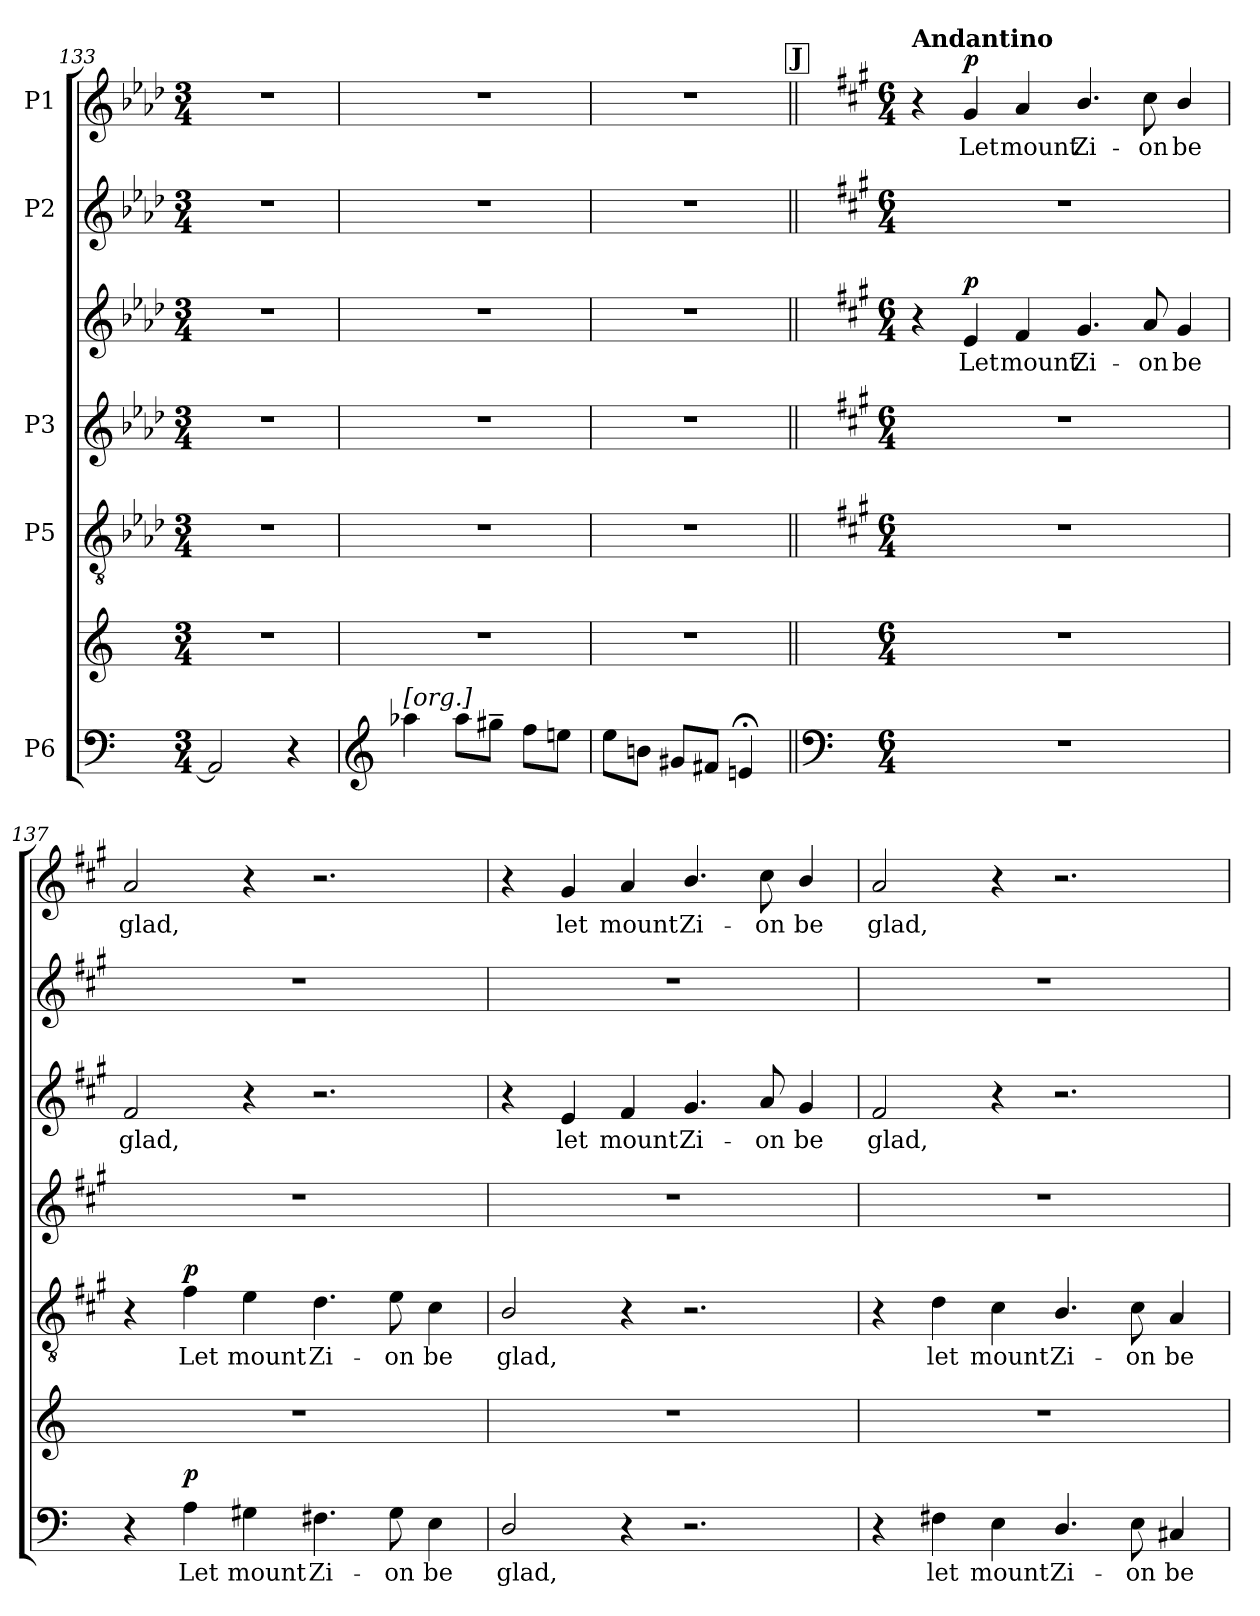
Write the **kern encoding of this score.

**kern	**text	**kern	**dynam	**kern	**text	**dynam	**kern	**kern	**text	**dynam	**kern	**kern	**text	**dynam
*part5	*part5	*part5	*part5	*part4	*part4	*part4	*part3	*part3	*part3	*part3	*part2	*part1	*part1	*part1
*staff7	*staff7	*staff6	*staff6/7	*staff5	*staff5	*staff5	*staff4	*staff3	*staff3	*staff3/4	*staff2	*staff1	*staff1	*staff1
*I"P6	*	*	*	*I"P5	*	*	*I"P3	*	*	*	*I"P2	*I"P1	*	*
*clefF4	*	*clefG2	*	*clefGv2	*	*	*clefG2	*clefG2	*	*	*clefG2	*clefG2	*	*
*	*	*	*	*ITrd7c12	*	*	*	*	*	*	*	*	*	*
*k[]	*	*k[]	*	*k[b-e-a-d-]	*	*	*k[b-e-a-d-]	*k[b-e-a-d-]	*	*	*k[b-e-a-d-]	*k[b-e-a-d-]	*	*
*C:	*	*C:	*	*A-:	*	*	*A-:	*A-:	*	*	*A-:	*A-:	*	*
*M3/4	*	*M3/4	*	*M3/4	*	*	*M3/4	*M3/4	*	*	*M3/4	*M3/4	*	*
=133	=133	=133	=133	=133	=133	=133	=133	=133	=133	=133	=133	=133	=133	=133
!	!	!LO:N:vis=1	!	!LO:N:vis=1	!	!	!LO:N:vis=1	!LO:N:vis=1	!	!	!LO:N:vis=1	!LO:N:vis=1	!	!
2AA-i/]	.	2.r	.	2.r	.	.	2.r	2.r	.	.	2.r	2.r	.	.
4r	.	.	.	.	.	.	.	.	.	.	.	.	.	.
=134	=134	=134	=134	=134	=134	=134	=134	=134	=134	=134	=134	=134	=134	=134
*clefG2	*	*	*	*	*	*	*	*	*	*	*	*	*	*
!LO:TX:a:i:t=[org.]	!	!	!	!	!	!	!	!	!	!	!	!	!	!
!	!	!LO:N:vis=1	!	!LO:N:vis=1	!	!	!LO:N:vis=1	!LO:N:vis=1	!	!	!LO:N:vis=1	!LO:N:vis=1	!	!
4aa-i\	.	2.r	.	2.r	.	.	2.r	2.r	.	.	2.r	2.r	.	.
8aa-i\L	.	.	.	.	.	.	.	.	.	.	.	.	.	.
8gg#X~i\J	.	.	.	.	.	.	.	.	.	.	.	.	.	.
8ffi\L	.	.	.	.	.	.	.	.	.	.	.	.	.	.
8eeni\J	.	.	.	.	.	.	.	.	.	.	.	.	.	.
=135	=135	=135	=135	=135	=135	=135	=135	=135	=135	=135	=135	=135	=135	=135
!	!	!LO:N:vis=1	!	!LO:N:vis=1	!	!	!LO:N:vis=1	!LO:N:vis=1	!	!	!LO:N:vis=1	!LO:N:vis=1	!	!
8eei\L	.	2.r	.	2.r	.	.	2.r	2.r	.	.	2.r	2.r	.	.
8bni\J	.	.	.	.	.	.	.	.	.	.	.	.	.	.
8g#Xi/L	.	.	.	.	.	.	.	.	.	.	.	.	.	.
8f#Xi/J	.	.	.	.	.	.	.	.	.	.	.	.	.	.
4en;i/	.	.	.	.	.	.	.	.	.	.	.	.	.	.
!!LO:LB:g=z
!!LO:REH:place=s1:B:color=#000000:enc=box:fs=17.1407:t=J
=136||	=136||	=136||	=136||	=136||	=136||	=136||	=136||	=136||	=136||	=136||	=136||	=136||	=136||	=136||
*clefF4	*	*	*	*	*	*	*	*	*	*	*	*	*	*
*k[]	*	*k[]	*	*k[f#c#g#]	*	*	*k[f#c#g#]	*k[f#c#g#]	*	*	*k[f#c#g#]	*k[f#c#g#]	*	*
*C:	*	*C:	*	*A:	*	*	*A:	*A:	*	*	*A:	*A:	*	*
*M6/4	*	*M6/4	*	*M6/4	*	*	*M6/4	*M6/4	*	*	*M6/4	*M6/4	*	*
!	!	!	!	!	!	!	!	!	!	!	!	!LO:TX:a:B:t=Andantino	!	!
!LO:N:vis=1	!	!LO:N:vis=1	!	!LO:N:vis=1	!	!	!LO:N:vis=1	!	!	!	!LO:N:vis=1	!	!	!
1.r	.	1.r	.	1.r	.	.	1.r	4r	.	.	1.r	4r	.	.
!	!	!	!	!	!	!	!	!	!LO:LY:b:color=#000000	!	!	!	!	!
!	!	!	!	!	!	!	!	!	!	!	!	!	!LO:LY:b:color=#000000	!
.	.	.	.	.	.	.	.	4ei/	Let	p	.	4g#i/	Let	p
!	!	!	!	!	!	!	!	!	!LO:LY:b:color=#000000	!	!	!	!	!
!	!	!	!	!	!	!	!	!	!	!	!	!	!LO:LY:b:color=#000000	!
.	.	.	.	.	.	.	.	4f#i/	mount	.	.	4ai/	mount	.
!	!	!	!	!	!	!	!	!	!LO:LY:b:color=#000000	!	!	!	!	!
!	!	!	!	!	!	!	!	!	!	!	!	!	!LO:LY:b:color=#000000	!
.	.	.	.	.	.	.	.	4.g#i/	Zi-	.	.	4.bi/	Zi-	.
!	!	!	!	!	!	!	!	!	!LO:LY:b:color=#000000	!	!	!	!	!
!	!	!	!	!	!	!	!	!	!	!	!	!	!LO:LY:b:color=#000000	!
.	.	.	.	.	.	.	.	8ai/	-on	.	.	8cc#i\	-on	.
!	!	!	!	!	!	!	!	!	!LO:LY:b:color=#000000	!	!	!	!	!
!	!	!	!	!	!	!	!	!	!	!	!	!	!LO:LY:b:color=#000000	!
.	.	.	.	.	.	.	.	4g#i/	be	.	.	4bi/	be	.
=137	=137	=137	=137	=137	=137	=137	=137	=137	=137	=137	=137	=137	=137	=137
!	!	!LO:N:vis=1	!	!	!	!	!LO:N:vis=1	!	!	!	!	!	!	!
!	!	!	!	!	!	!	!	!	!LO:LY:b:color=#000000	!	!LO:N:vis=1	!	!	!
!	!	!	!	!	!	!	!	!	!	!	!	!	!LO:LY:b:color=#000000	!
4r	.	1.r	.	4r	.	.	1.r	2f#i/	glad,	.	1.r	2ai/	glad,	.
!	!LO:LY:b:color=#000000	!	!	!	!	!	!	!	!	!	!	!	!	!
!	!	!	!	!	!LO:LY:b:color=#000000	!	!	!	!	!	!	!	!	!
4Ai\	Let	.	p	4F#i\	Let	p	.	.	.	.	.	.	.	.
!	!LO:LY:b:color=#000000	!	!	!	!	!	!	!	!	!	!	!	!	!
!	!	!	!	!	!LO:LY:b:color=#000000	!	!	!	!	!	!	!	!	!
4G#i\	mount	.	.	4Ei\	mount	.	.	4r	.	.	.	4r	.	.
!	!LO:LY:b:color=#000000	!	!	!	!	!	!	!	!	!	!	!	!	!
!	!	!	!	!	!LO:LY:b:color=#000000	!	!	!	!	!	!	!	!	!
4.F#i\	Zi-	.	.	4.Di\	Zi-	.	.	2.r	.	.	.	2.r	.	.
!	!LO:LY:b:color=#000000	!	!	!	!	!	!	!	!	!	!	!	!	!
!	!	!	!	!	!LO:LY:b:color=#000000	!	!	!	!	!	!	!	!	!
8G#i\	-on	.	.	8Ei\	-on	.	.	.	.	.	.	.	.	.
!	!LO:LY:b:color=#000000	!	!	!	!	!	!	!	!	!	!	!	!	!
!	!	!	!	!	!LO:LY:b:color=#000000	!	!	!	!	!	!	!	!	!
4Ei\	be	.	.	4C#i\	be	.	.	.	.	.	.	.	.	.
=138	=138	=138	=138	=138	=138	=138	=138	=138	=138	=138	=138	=138	=138	=138
!	!LO:LY:b:color=#000000	!LO:N:vis=1	!	!	!	!	!	!	!	!	!	!	!	!
!	!	!	!	!	!LO:LY:b:color=#000000	!	!LO:N:vis=1	!	!	!	!LO:N:vis=1	!	!	!
2Di/	glad,	1.r	.	2BBi/	glad,	.	1.r	4r	.	.	1.r	4r	.	.
!	!	!	!	!	!	!	!	!	!LO:LY:b:color=#000000	!	!	!	!	!
!	!	!	!	!	!	!	!	!	!	!	!	!	!LO:LY:b:color=#000000	!
.	.	.	.	.	.	.	.	4ei/	let	.	.	4g#i/	let	.
!	!	!	!	!	!	!	!	!	!LO:LY:b:color=#000000	!	!	!	!	!
!	!	!	!	!	!	!	!	!	!	!	!	!	!LO:LY:b:color=#000000	!
4r	.	.	.	4r	.	.	.	4f#i/	mount	.	.	4ai/	mount	.
!	!	!	!	!	!	!	!	!	!LO:LY:b:color=#000000	!	!	!	!	!
!	!	!	!	!	!	!	!	!	!	!	!	!	!LO:LY:b:color=#000000	!
2.r	.	.	.	2.r	.	.	.	4.g#i/	Zi-	.	.	4.bi/	Zi-	.
!	!	!	!	!	!	!	!	!	!LO:LY:b:color=#000000	!	!	!	!	!
!	!	!	!	!	!	!	!	!	!	!	!	!	!LO:LY:b:color=#000000	!
.	.	.	.	.	.	.	.	8ai/	-on	.	.	8cc#i\	-on	.
!	!	!	!	!	!	!	!	!	!LO:LY:b:color=#000000	!	!	!	!	!
!	!	!	!	!	!	!	!	!	!	!	!	!	!LO:LY:b:color=#000000	!
.	.	.	.	.	.	.	.	4g#i/	be	.	.	4bi/	be	.
=139	=139	=139	=139	=139	=139	=139	=139	=139	=139	=139	=139	=139	=139	=139
!	!	!LO:N:vis=1	!	!	!	!	!LO:N:vis=1	!	!	!	!	!	!	!
!	!	!	!	!	!	!	!	!	!LO:LY:b:color=#000000	!	!LO:N:vis=1	!	!	!
!	!	!	!	!	!	!	!	!	!	!	!	!	!LO:LY:b:color=#000000	!
4r	.	1.r	.	4r	.	.	1.r	2f#i/	glad,	.	1.r	2ai/	glad,	.
!	!LO:LY:b:color=#000000	!	!	!	!	!	!	!	!	!	!	!	!	!
!	!	!	!	!	!LO:LY:b:color=#000000	!	!	!	!	!	!	!	!	!
4F#i\	let	.	.	4Di\	let	.	.	.	.	.	.	.	.	.
!	!LO:LY:b:color=#000000	!	!	!	!	!	!	!	!	!	!	!	!	!
!	!	!	!	!	!LO:LY:b:color=#000000	!	!	!	!	!	!	!	!	!
4Ei\	mount	.	.	4C#i\	mount	.	.	4r	.	.	.	4r	.	.
!	!LO:LY:b:color=#000000	!	!	!	!	!	!	!	!	!	!	!	!	!
!	!	!	!	!	!LO:LY:b:color=#000000	!	!	!	!	!	!	!	!	!
4.Di/	Zi-	.	.	4.BBi/	Zi-	.	.	2.r	.	.	.	2.r	.	.
!	!LO:LY:b:color=#000000	!	!	!	!	!	!	!	!	!	!	!	!	!
!	!	!	!	!	!LO:LY:b:color=#000000	!	!	!	!	!	!	!	!	!
8Ei\	-on	.	.	8C#i\	-on	.	.	.	.	.	.	.	.	.
!	!LO:LY:b:color=#000000	!	!	!	!	!	!	!	!	!	!	!	!	!
!	!	!	!	!	!LO:LY:b:color=#000000	!	!	!	!	!	!	!	!	!
4C#i/	be	.	.	4AAi/	be	.	.	.	.	.	.	.	.	.
=	=	=	=	=	=	=	=	=	=	=	=	=	=	=
*-	*-	*-	*-	*-	*-	*-	*-	*-	*-	*-	*-	*-	*-	*-
